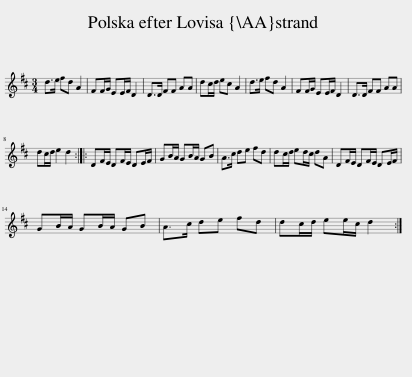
X:1
L:1/8
M:3/4
I:linebreak $
K:D
V:1 treble
V:1
 d>e fd A2 | FF/G/ EE/F/ D2 | D>D FF AA | dc/d/ ec A2 | d>e fd A2 | %5
 FF/G/ EE/F/ D2 | D>D FF AA |$ dc/d/ e2 d2 :: DF/E/ DF/E/ DE/F/ | GB/A/ GB/A/ GB | %10
 A>c de fd | dc/d/ ed/c/ dA | DF/E/ DF/E/ DE/F/ |$ GB/A/ GB/A/ GB | A>c de fd | %15
 dc/d/ ee/c/ d2 :| %16
